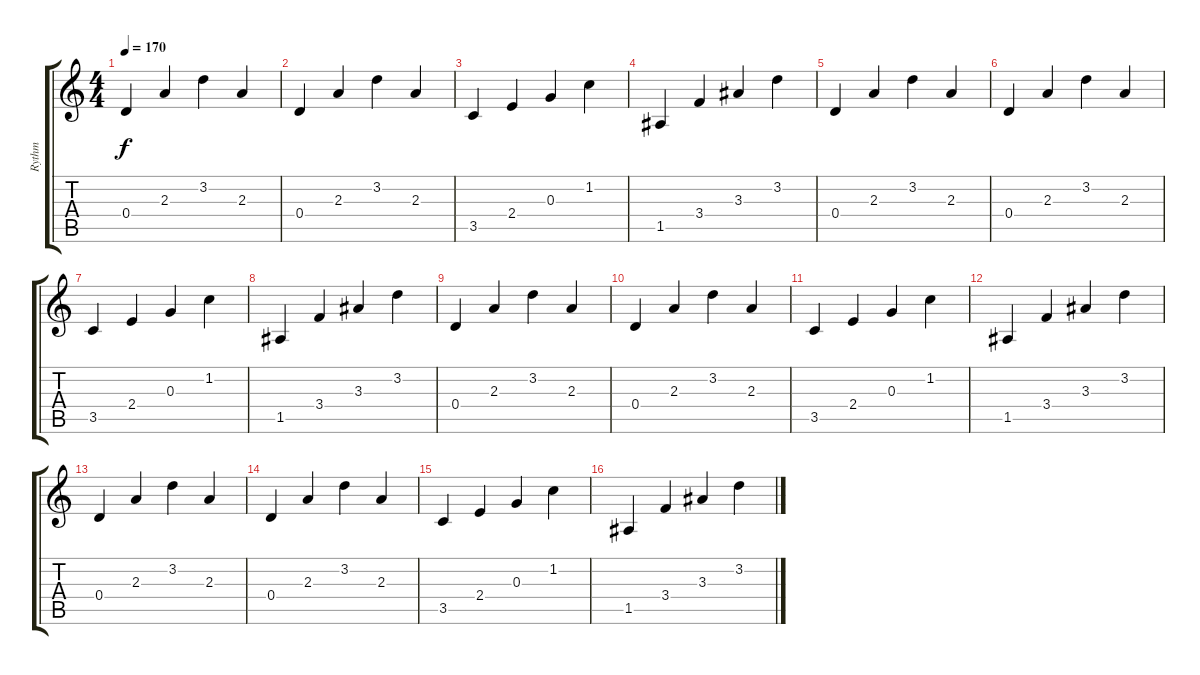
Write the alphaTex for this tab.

\track ("Rythm" "Rythm") {instrument electricguitarclean}
\staff {score tabs}
\tuning (E4 B3 G3 D3 A2 E2) {hide}
\ts (4 4)
\tempo 170
\clef g2
\ks c
0.4.4{dy f} 2.3.4 3.2.4 2.3.4 |
0.4.4 2.3.4 3.2.4 2.3.4 |
3.5.4 2.4.4 0.3.4 1.2.4 |
1.5.4 3.4.4 3.3.4 3.2.4 |
0.4.4 2.3.4 3.2.4 2.3.4 |
0.4.4 2.3.4 3.2.4 2.3.4 |
3.5.4 2.4.4 0.3.4 1.2.4 |
1.5.4 3.4.4 3.3.4 3.2.4 |
0.4.4 2.3.4 3.2.4 2.3.4 |
0.4.4 2.3.4 3.2.4 2.3.4 |
3.5.4 2.4.4 0.3.4 1.2.4 |
1.5.4 3.4.4 3.3.4 3.2.4 |
0.4.4 2.3.4 3.2.4 2.3.4 |
0.4.4 2.3.4 3.2.4 2.3.4 |
3.5.4 2.4.4 0.3.4 1.2.4 |
1.5.4 3.4.4 3.3.4 3.2.4
